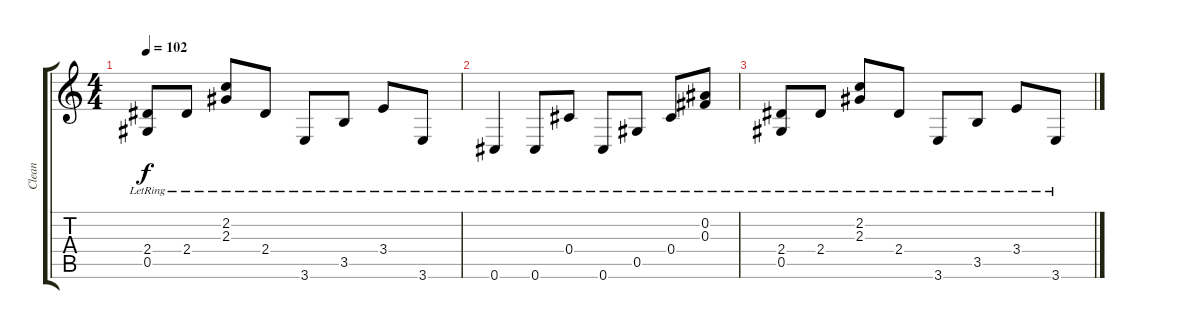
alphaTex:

\track ("Clean" "Clean") {instrument electricguitarclean}
\staff {score tabs}
\tuning (Eb4 Bb3 Gb3 Db3 Ab2 Db2) {hide}
\ts (4 4)
\tempo 102
\clef g2
\ks c
(2.4{lr} 0.5{lr}).8{dy f} 2.4{lr}.8 (2.2{lr} 2.3{lr}).8 2.4{lr}.8 3.6{lr}.8 3.5{lr}.8 3.4{lr}.8 3.6{lr}.8 |
0.6{lr}.4 0.6{lr}.8 0.4{lr}.8 0.6{lr}.8 0.5{lr}.8 0.4{lr}.8 (0.2{lr} 0.3{lr}).8 |
(2.4{lr} 0.5{lr}).8 2.4{lr}.8 (2.2{lr} 2.3{lr}).8 2.4{lr}.8 3.6{lr}.8 3.5{lr}.8 3.4{lr}.8 3.6{lr}.8
